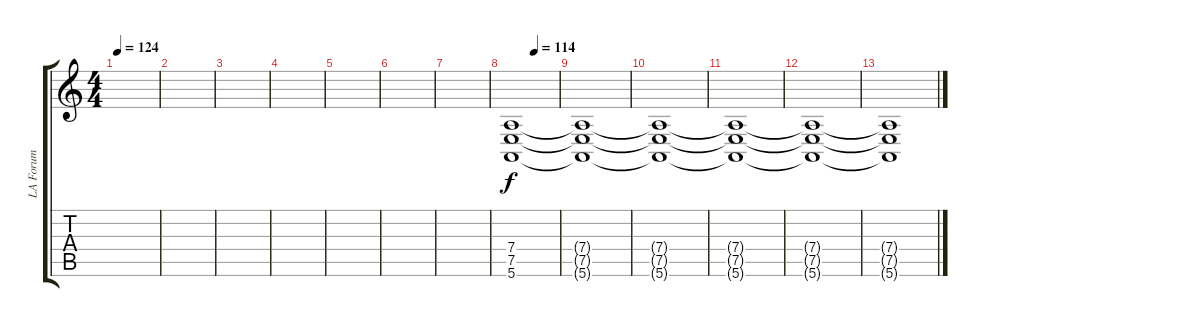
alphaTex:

\track ("LA Forum" "LA Forum") {instrument applause}
\staff {score tabs}
\tuning (E4 B3 G3 D3 A2 E2) {hide}
\ts (4 4)
\tempo 124
\clef g2
\ks c
|
|
|
|
|
|
|
\tempo (114 0.5)
(7.4 7.5 5.6).1 |
(7.4{t} 7.5{t} 5.6{t}).1{volume 13} |
(7.4{t} 7.5{t} 5.6{t}).1 |
(7.4{t} 7.5{t} 5.6{t}).1 |
(7.4{t} 7.5{t} 5.6{t}).1{volume 12} |
(7.4{t} 7.5{t} 5.6{t}).1
